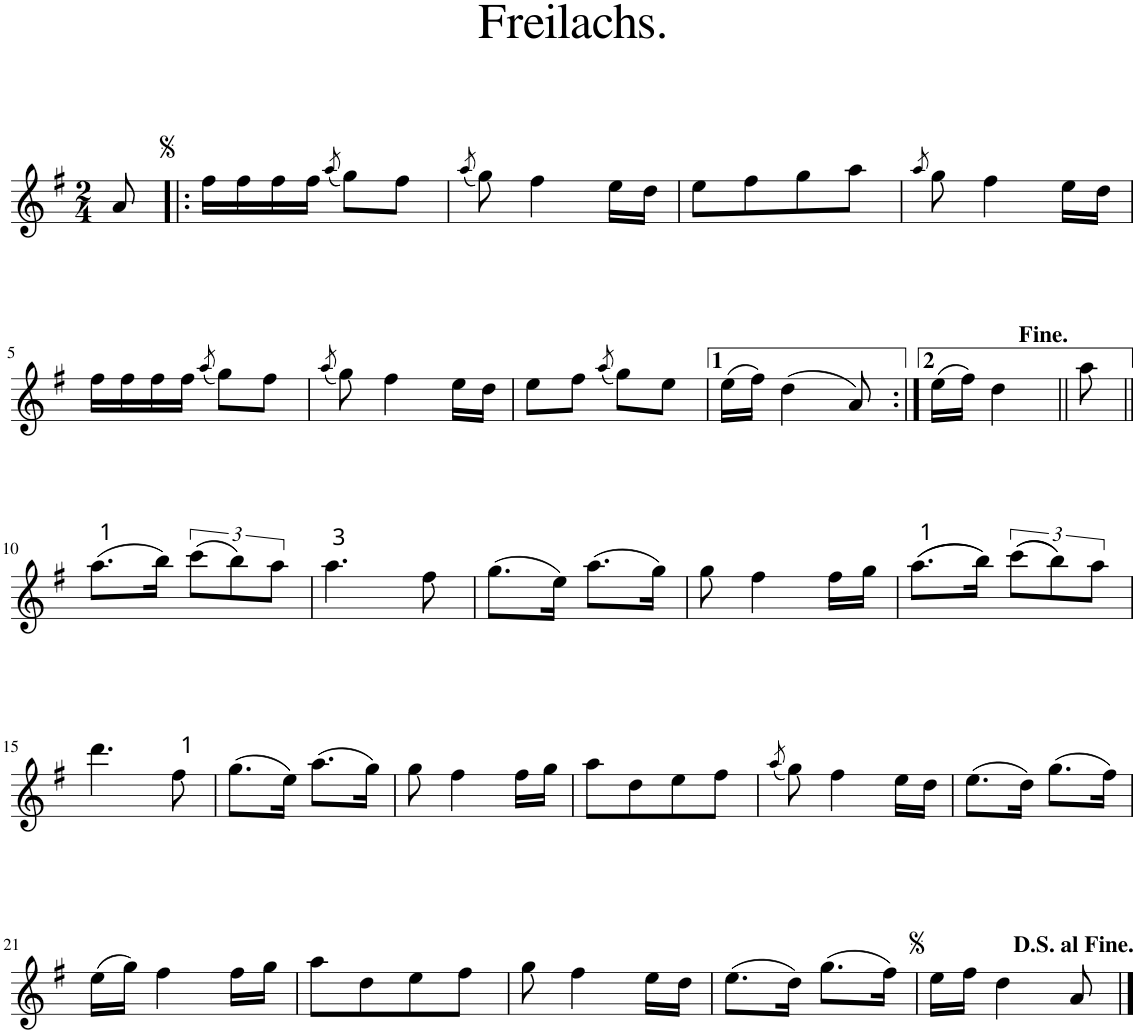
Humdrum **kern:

**kern
*part1
*staff1
*I"Piano
*I'Pno.
*clefG2
*k[f#]
*D:mix
*M2/4
=
8a/
=1!|:
16ff#\LL
16ff#\
16ff#\
16ff#\JJ
(8qaa/
8gg\L)
8ff#\J
=2
(8qaa/
8gg\)
4ff#\
16ee\LL
16dd\JJ
=3
8ee\L
8ff#\
8gg\
8aa\J
=4
8qaa/
8gg\
4ff#\
16ee\LL
16dd\JJ
!!LO:LB:g=z
=5
16ff#\LL
16ff#\
16ff#\
16ff#\JJ
(8qaa/
8gg\L)
8ff#\J
=6
(8qaa/
8gg\)
4ff#\
16ee\LL
16dd\JJ
=7
8ee\L
8ff#\J
(8qaa/
8gg\L)
8ee\J
=8
(16ee\LL
16ff#\JJ)
(4dd\
8a/)
=9:|!
(16ee\LL
16ff#\JJ)
4dd\
=9X1||
8aa\
!!LO:LB:g=z
=10||
(8.aa\L
16bb\Jk)
(12ccc\L
12bb\)
12aa\J
=11
4.aa\
8ff#\
=12
(8.gg\L
16ee\Jk)
(8.aa\L
16gg\Jk)
=13
8gg\
4ff#\
16ff#\LL
16gg\JJ
=14
((8.aa\L
16bb\Jk))
((12ccc\L
12bb\))
12aa\J
!!LO:LB:g=z
=15
4.ddd\
8ff#\
=16
(8.gg\L
16ee\Jk)
(8.aa\L
16gg\Jk)
=17
8gg\
4ff#\
16ff#\LL
16gg\JJ
=18
8aa\L
8dd\
8ee\
8ff#\J
=19
(8qaa/
8gg\)
4ff#\
16ee\LL
16dd\JJ
=20
(8.ee\L
16dd\Jk)
(8.gg\L
16ff#\Jk)
!!LO:LB:g=z
=21
(16ee\LL
16gg\JJ)
4ff#\
16ff#\LL
16gg\JJ
=22
8aa\L
8dd\
8ee\
8ff#\J
=23
8gg\
4ff#\
16ee\LL
16dd\JJ
=24
(8.ee\L
16dd\Jk)
(8.gg\L
16ff#\Jk)
=25
16ee\LL
16ff#\JJ
4dd\
8a/
==
*-
